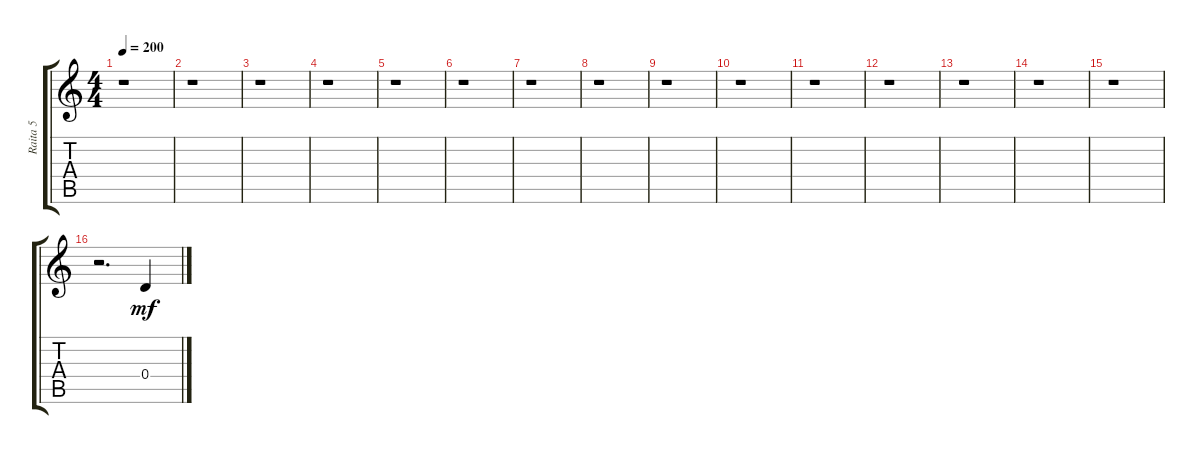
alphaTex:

\track ("Raita 5" "Raita 5") {instrument acousticguitarsteel}
\staff {score tabs}
\tuning (E4 B3 G3 D3 A2 E2) {hide}
\ts (4 4)
\tempo 200
\clef g2
\ks c
r.1{dy f} |
r.1 |
r.1 |
r.1 |
r.1 |
r.1 |
r.1 |
r.1 |
r.1 |
r.1 |
r.1 |
r.1 |
r.1 |
r.1 |
r.1 |
r.2{d} 0.4.4{dy mf}
